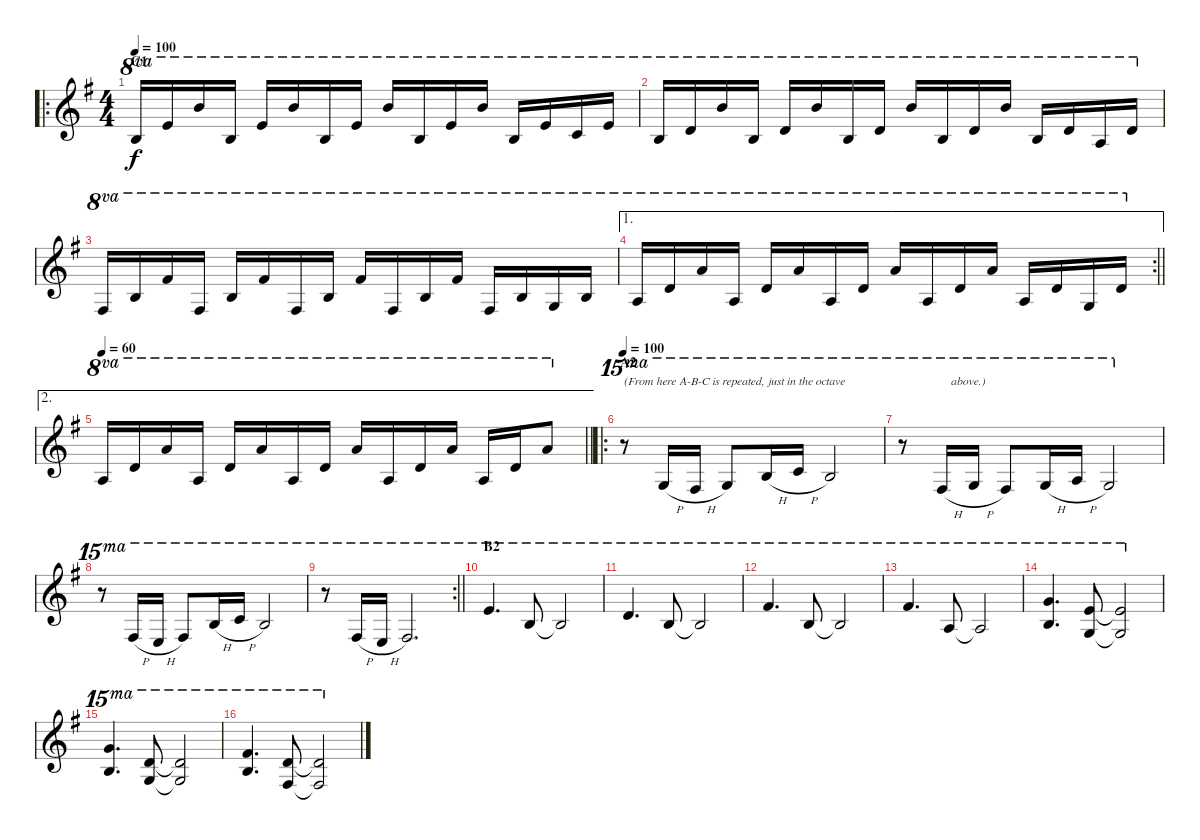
\track "" {instrument acousticgrandpiano}
\staff {score}
\tuning (F4 B3 G3 D3 A2 E2) {hide}
\ro
\ts (4 4)
\section ("" "C1")
\tempo 100
\clef g2
\ks eminor
16.3.16{ot 8va dy f} 17.2.16{ot 8va} 18.1.16{ot 8va} 16.3.16{ot 8va} 17.2.16{ot 8va} 18.1.16{ot 8va} 16.3.16{ot 8va} 17.2.16{ot 8va} 18.1.16{ot 8va} 16.3.16{ot 8va} 17.2.16{ot 8va} 18.1.16{ot 8va} 16.3.16{ot 8va} 17.2.16{ot 8va} 17.3.16{ot 8va} 17.2.16{ot 8va} |
16.3.16{ot 8va} 15.2.16{ot 8va} 18.1.16{ot 8va} 16.3.16{ot 8va} 15.2.16{ot 8va} 18.1.16{ot 8va} 16.3.16{ot 8va} 15.2.16{ot 8va} 18.1.16{ot 8va} 16.3.16{ot 8va} 15.2.16{ot 8va} 18.1.16{ot 8va} 16.3.16{ot 8va} 15.2.16{ot 8va} 14.3.16{ot 8va} 15.2.16{ot 8va} |
11.3.16{ot 8va} 12.2.16{ot 8va} 13.1.16{ot 8va} 11.3.16{ot 8va} 12.2.16{ot 8va} 13.1.16{ot 8va} 11.3.16{ot 8va} 12.2.16{ot 8va} 13.1.16{ot 8va} 11.3.16{ot 8va} 12.2.16{ot 8va} 13.1.16{ot 8va} 11.3.16{ot 8va} 12.2.16{ot 8va} 12.3.16{ot 8va} 12.2.16{ot 8va} |
\ae 1
\rc 2
\barLineRight lightlight
14.3.16{ot 8va} 15.2.16{ot 8va} 16.1.16{ot 8va} 14.3.16{ot 8va} 15.2.16{ot 8va} 16.1.16{ot 8va} 14.3.16{ot 8va} 15.2.16{ot 8va} 16.1.16{ot 8va} 14.3.16{ot 8va} 15.2.16{ot 8va} 16.1.16{ot 8va} 14.3.16{ot 8va} 15.2.16{ot 8va} 12.3.16{ot 8va} 15.2.16{ot 8va} |
\ae 2
\tempo 60
\barLineRight lightlight
14.3.16{ot 8va} 15.2.16{ot 8va} 16.1.16{ot 8va} 14.3.16{ot 8va} 15.2.16{ot 8va} 16.1.16{ot 8va} 14.3.16{ot 8va} 15.2.16{ot 8va} 16.1.16{ot 8va} 14.3.16{ot 8va} 15.2.16{ot 8va} 16.1.16{ot 8va} 14.3.16{ot 8va} 15.2.16{ot 8va} 16.1.8{ot 8va} |
\ro
\section ("" "A2")
\tempo 100
r.8{ot 15ma txt "(From here A-B-C is repeated, just in the octave"} 14.1{h}.16{ot 15ma} 13.1{h}.16{ot 15ma} 14.1.8{ot 15ma beam Up} 18.1{h}.16{ot 15ma beam Up} 19.1{h}.16{ot 15ma beam Up} 18.1.2{ot 15ma beam Up} |
r.8{ot 15ma} 13.1{h}.16{ot 15ma txt "   above.)"} 14.1{h}.16{ot 15ma} 13.1.8{ot 15ma} 14.1{h}.16{ot 15ma} 16.1{h}.16{ot 15ma} 14.1.2{ot 15ma} |
r.8{ot 15ma} 13.1{h}.16{ot 15ma} 11.1{h}.16{ot 15ma} 13.1.8{ot 15ma beam Up} 18.1{h}.16{ot 15ma beam Up} 19.1{h}.16{ot 15ma beam Up} 18.1.2{ot 15ma beam Up} |
\rc 2
\barLineRight lightlight
r.8{ot 15ma} 13.1{h}.16{ot 15ma} 11.1{h}.16{ot 15ma} 13.1.2{d ot 15ma} |
\section ("" "B2")
23.1.4{d ot 15ma} 18.1.8{ot 15ma} 18.1{t}.2{ot 15ma} |
21.1.4{d ot 15ma} 18.1.8{ot 15ma} 18.1{t}.2{ot 15ma} |
25.1.4{d ot 15ma} 18.1.8{ot 15ma} 18.1{t}.2{ot 15ma} |
25.1.4{d ot 15ma} 16.1.8{ot 15ma} 16.1{t}.2{ot 15ma} |
(26.1 28.3).4{d ot 15ma} (23.1 24.3).8{ot 15ma} (23.1{t} 24.3{t}).2{ot 15ma} |
(26.1 28.3).4{d ot 15ma} (21.1 24.3).8{ot 15ma} (21.1{t} 24.3{t}).2{ot 15ma} |
(25.1 28.3).4{d ot 15ma} (21.1 23.3).8{ot 15ma} (21.1{t} 23.3{t}).2{ot 15ma}
